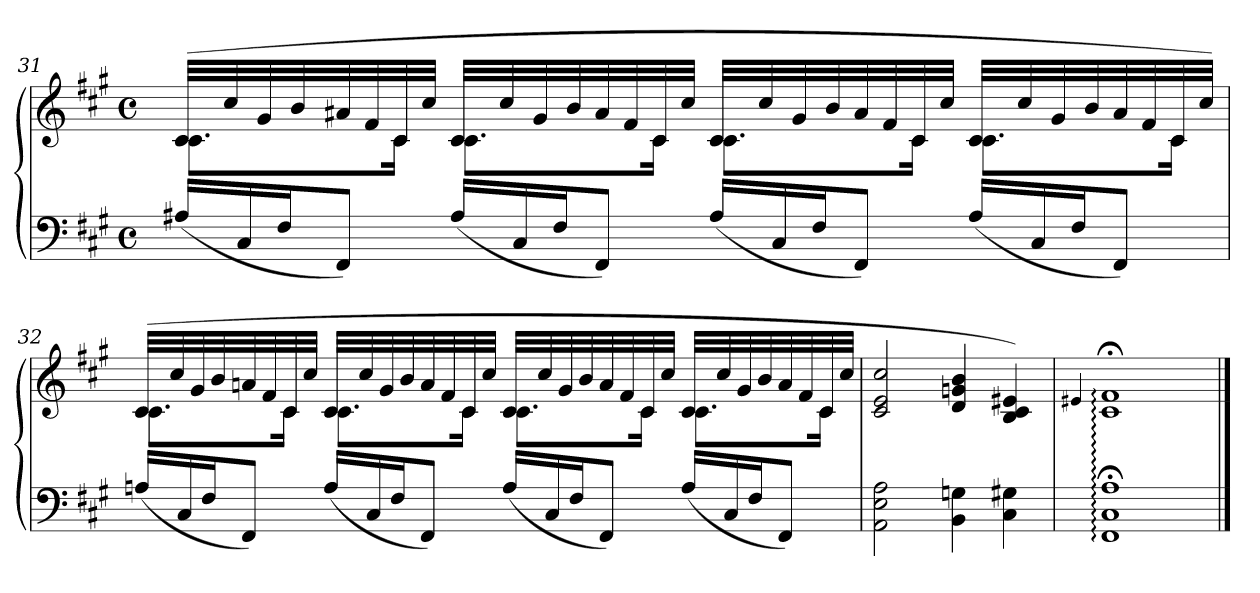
**kern	**kern
*part1	*part1
*staff2	*staff1
*clefF4	*clefG2
*k[f#c#g#]	*k[f#c#g#]
*f#:	*f#:
*M4/4	*M4/4
*met(c)	*met(c)
*Xtuplet	*
=31	=31
*	*^
(>24A#XLL	(>32c#LLL	8.c#L
.	32cc#!	.
24C#	.	.
.	32g#!	.
24F#J	.	.
.	32b!	.
8FF#J)	32a#X!	.
.	32f#!	.
.	32c#	16c#Jk
.	32cc#!JJJ	.
(>24A#LL	32c#LLL	8.c#L
.	32cc#!	.
24C#	.	.
.	32g#!	.
24F#J	.	.
.	32b!	.
8FF#J)	32a#!	.
.	32f#!	.
.	32c#	16c#Jk
.	32cc#!JJJ	.
(>24A#LL	32c#LLL	8.c#L
.	32cc#!	.
24C#	.	.
.	32g#!	.
24F#J	.	.
.	32b!	.
8FF#J)	32a#!	.
.	32f#!	.
.	32c#	16c#Jk
.	32cc#!JJJ	.
(>24A#LL	32c#LLL	8.c#L
.	32cc#!	.
24C#	.	.
.	32g#!	.
24F#J	.	.
.	32b!	.
8FF#J)	32a#!	.
.	32f#!	.
.	32c#	16c#Jk
.	32cc#!JJJ)	.
=32	=32	=32
(>24AnLL	(>32c#LLL	8.c#L
.	32cc#!	.
24C#	.	.
.	32g#!	.
24F#J	.	.
.	32b!	.
8FF#J)	32an!	.
.	32f#!	.
.	32c#	16c#Jk
.	32cc#!JJJ	.
(>24ALL	32c#LLL	8.c#L
.	32cc#!	.
24C#	.	.
.	32g#!	.
24F#J	.	.
.	32b!	.
8FF#J)	32a!	.
.	32f#!	.
.	32c#	16c#Jk
.	32cc#!JJJ	.
(>24ALL	32c#LLL	8.c#L
.	32cc#!	.
24C#	.	.
.	32g#!	.
24F#J	.	.
.	32b!	.
8FF#J)	32a!	.
.	32f#!	.
.	32c#	16c#Jk
.	32cc#!JJJ	.
(>24ALL	32c#LLL	8.c#L
.	32cc#!	.
24C#	.	.
.	32g#!	.
24F#J	.	.
.	32b!	.
8FF#J)	32a!	.
.	32f#!	.
.	32c#	16c#Jk
.	32cc#!JJJ	.
*	*v	*v
=33	=33
2A 2E 2AA	2cc# 2e 2c#
4Gn 4BB	4b 4gn 4d
4G#X 4C#	4e#X 4c# 4B)
=34	=34
.	4qqe#X:/
1A::; 1C#::; 1FF#::;	1f#::;< 1c#::;<
==	==
*-	*-
